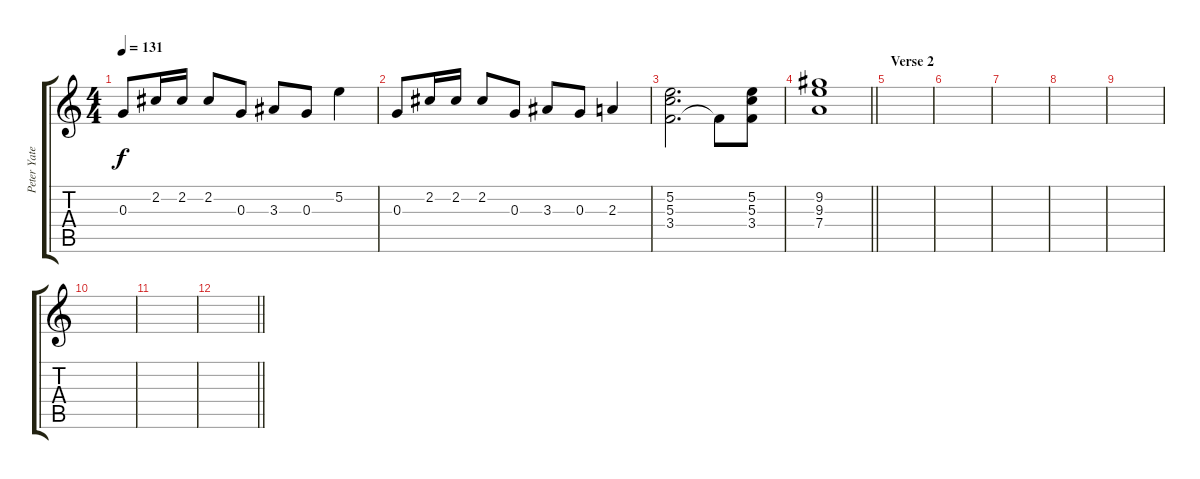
\track ("Peter Yates" "Peter Yate") {instrument electricguitarclean}
\staff {score tabs}
\tuning (E4 B3 G3 D3 A2 E2) {hide}
\ts (4 4)
\tempo 131
\clef g2
\ks c
0.3.8{dy f} 2.2.16 2.2.16 2.2.8 0.3.8 3.3.8 0.3.8 5.2.4 |
0.3.8 2.2.16 2.2.16 2.2.8 0.3.8 3.3.8 0.3.8 2.3.4 |
(5.2 5.3 3.4).2{d} 3.4{t}.8 (5.2 5.3 3.4).8 |
\barLineRight lightlight
(9.2 9.3 7.4).1 |
\section ("" "Verse 2")
|
|
|
|
|
|
|
\barLineRight lightlight
